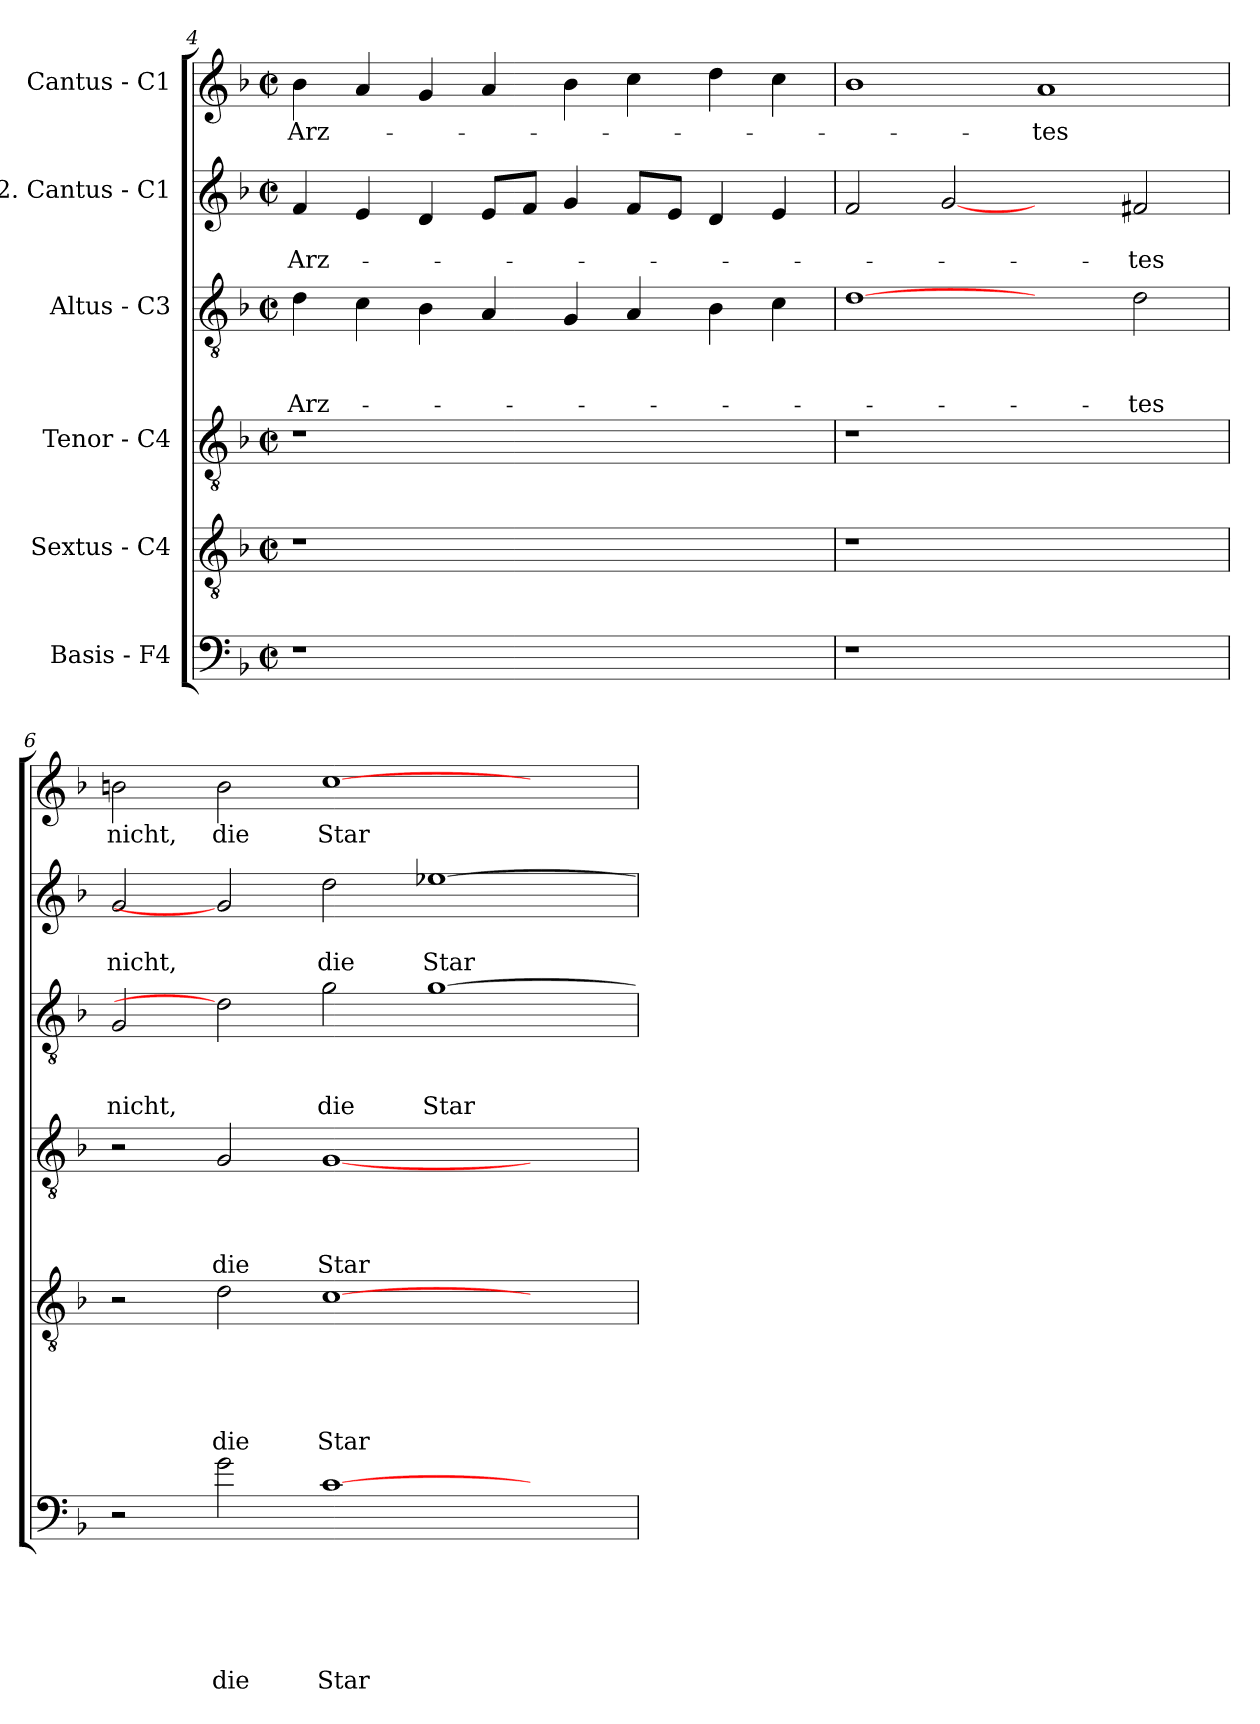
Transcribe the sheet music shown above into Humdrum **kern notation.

**kern	**text	**text	**text	**text	**text	**text	**kern	**text	**text	**text	**text	**text	**kern	**text	**text	**text	**text	**kern	**text	**text	**text	**kern	**text	**text	**kern	**text
*part6	*part6	*part6	*part6	*part6	*part6	*part6	*part5	*part5	*part5	*part5	*part5	*part5	*part4	*part4	*part4	*part4	*part4	*part3	*part3	*part3	*part3	*part2	*part2	*part2	*part1	*part1
*staff6	*staff6	*staff6	*staff6	*staff6	*staff6	*staff6	*staff5	*staff5	*staff5	*staff5	*staff5	*staff5	*staff4	*staff4	*staff4	*staff4	*staff4	*staff3	*staff3	*staff3	*staff3	*staff2	*staff2	*staff2	*staff1	*staff1
*I"Basis - F4	*	*	*	*	*	*	*I"Sextus - C4	*	*	*	*	*	*I"Tenor - C4	*	*	*	*	*I"Altus - C3	*	*	*	*I"2. Cantus - C1	*	*	*I"Cantus - C1	*
*clefF4	*	*	*	*	*	*	*clefGv2	*	*	*	*	*	*clefGv2	*	*	*	*	*clefGv2	*	*	*	*clefG2	*	*	*clefG2	*
*ITrd8c14	*	*	*	*	*	*	*	*	*	*	*	*	*	*	*	*	*	*	*	*	*	*	*	*	*	*
*k[b-]	*	*	*	*	*	*	*k[b-]	*	*	*	*	*	*k[b-]	*	*	*	*	*k[b-]	*	*	*	*k[b-]	*	*	*k[b-]	*
*F:	*	*	*	*	*	*	*F:	*	*	*	*	*	*F:	*	*	*	*	*F:	*	*	*	*F:	*	*	*F:	*
*M2/2	*	*	*	*	*	*	*M2/2	*	*	*	*	*	*M2/2	*	*	*	*	*M2/2	*	*	*	*M2/2	*	*	*M2/2	*
*met(c|)	*	*	*	*	*	*	*met(c|)	*	*	*	*	*	*met(c|)	*	*	*	*	*met(c|)	*	*	*	*met(c|)	*	*	*met(c|)	*
=4	=4	=4	=4	=4	=4	=4	=4	=4	=4	=4	=4	=4	=4	=4	=4	=4	=4	=4	=4	=4	=4	=4	=4	=4	=4	=4
!	!	!	!	!	!	!	!	!	!	!	!	!	!	!	!	!	!	!	!	!	!LO:LY:b	!	!	!LO:LY:b	!	!LO:LY:b
1r	.	.	.	.	.	.	1r	.	.	.	.	.	1r	.	.	.	.	4d\	.	.	Arz-	4f/	.	Arz-	4b-\	Arz-
.	.	.	.	.	.	.	.	.	.	.	.	.	.	.	.	.	.	4c\	.	.	.	4e/	.	.	4a/	.
.	.	.	.	.	.	.	.	.	.	.	.	.	.	.	.	.	.	4B-\	.	.	.	4d/	.	.	4g/	.
.	.	.	.	.	.	.	.	.	.	.	.	.	.	.	.	.	.	4A/	.	.	.	8e/L	.	.	4a/	.
.	.	.	.	.	.	.	.	.	.	.	.	.	.	.	.	.	.	.	.	.	.	8f/J	.	.	.	.
1ryy	.	.	.	.	.	.	1ryy	.	.	.	.	.	1ryy	.	.	.	.	4G/	.	.	.	4g/	.	.	4b-\	.
.	.	.	.	.	.	.	.	.	.	.	.	.	.	.	.	.	.	4A/	.	.	.	8f/L	.	.	4cc\	.
.	.	.	.	.	.	.	.	.	.	.	.	.	.	.	.	.	.	.	.	.	.	8e/J	.	.	.	.
.	.	.	.	.	.	.	.	.	.	.	.	.	.	.	.	.	.	4B-\	.	.	.	4d/	.	.	4dd\	.
.	.	.	.	.	.	.	.	.	.	.	.	.	.	.	.	.	.	4c\	.	.	.	4e/	.	.	4cc\	.
=5	=5	=5	=5	=5	=5	=5	=5	=5	=5	=5	=5	=5	=5	=5	=5	=5	=5	=5	=5	=5	=5	=5	=5	=5	=5	=5
1r	.	.	.	.	.	.	1r	.	.	.	.	.	1r	.	.	.	.	[1d	.	.	.	2f/	.	.	1b-	.
.	.	.	.	.	.	.	.	.	.	.	.	.	.	.	.	.	.	.	.	.	.	[2g	.	.	.	.
!	!	!	!	!	!	!	!	!	!	!	!	!	!	!	!	!	!	!	!	!	!	!	!	!	!	!LO:LY:b
1ryy	.	.	.	.	.	.	1ryy	.	.	.	.	.	1ryy	.	.	.	.	2ryy	.	.	.	2ryy	.	.	1a	-tes
!	!	!	!	!	!	!	!	!	!	!	!	!	!	!	!	!	!	!	!	!	!LO:LY:b	!	!	!LO:LY:b	!	!
.	.	.	.	.	.	.	.	.	.	.	.	.	.	.	.	.	.	2d\	.	.	-tes	2f#X/	.	-tes	.	.
!!LO:LB:g=z
=6	=6	=6	=6	=6	=6	=6	=6	=6	=6	=6	=6	=6	=6	=6	=6	=6	=6	=6	=6	=6	=6	=6	=6	=6	=6	=6
!	!	!	!	!	!	!	!	!	!	!	!	!	!	!	!	!	!	!	!	!	!LO:LY:b	!	!	!LO:LY:b	!	!LO:LY:b
2r	.	.	.	.	.	.	2r	.	.	.	.	.	2r	.	.	.	.	2G/	.	.	nicht,	2g/	.	nicht,	2bn\	nicht,
!	!	!	!	!	!	!LO:LY:b	!	!	!	!	!	!LO:LY:b	!	!	!	!	!LO:LY:b	!	!	!	!	!	!	!	!	!LO:LY:b
2G\	.	.	.	.	.	die	2d\	.	.	.	.	die	2G/	.	.	.	die	2d]	.	.	.	2g]	.	.	2b\	die
!	!	!	!	!	!	!LO:LY:b	!	!	!	!	!	!LO:LY:b	!	!	!	!	!LO:LY:b	!	!	!	!LO:LY:b	!	!	!LO:LY:b	!	!LO:LY:b
[1C	.	.	.	.	.	Star-	[1c	.	.	.	.	Star-	[1G	.	.	.	Star-	2g\	.	.	die	2dd\	.	die	[1cc	Star-
!	!	!	!	!	!	!	!	!	!	!	!	!	!	!	!	!	!	!	!	!	!LO:LY:b	!	!	!LO:LY:b	!	!
.	.	.	.	.	.	.	.	.	.	.	.	.	.	.	.	.	.	[1g	.	.	Star-	[1ee-X	.	Star-	.	.
2ryy	.	.	.	.	.	.	2ryy	.	.	.	.	.	2ryy	.	.	.	.	.	.	.	.	.	.	.	2ryy	.
=	=	=	=	=	=	=	=	=	=	=	=	=	=	=	=	=	=	=	=	=	=	=	=	=	=	=
*-	*-	*-	*-	*-	*-	*-	*-	*-	*-	*-	*-	*-	*-	*-	*-	*-	*-	*-	*-	*-	*-	*-	*-	*-	*-	*-
